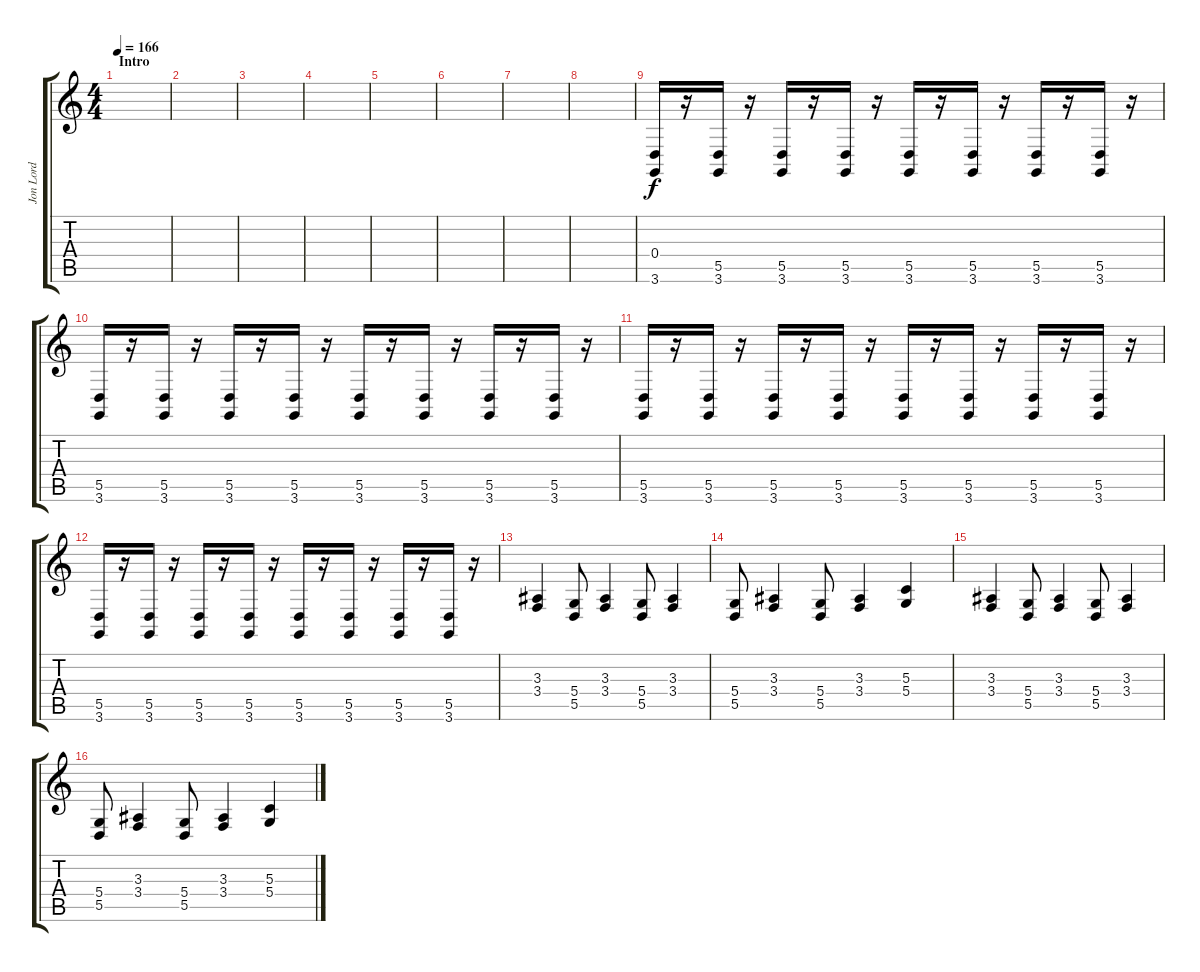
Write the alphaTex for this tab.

\track ("Jon Lord" "Jon Lord") {instrument rockorgan}
\staff {score tabs}
\tuning (E4 B3 G3 D3 A2 E2) {hide}
\ts (4 4)
\section ("" "Intro")
\tempo 166
\clef g2
\ks c
|
|
|
|
|
|
|
|
(0.4 3.6).16 r.16 (5.5 3.6).16 r.16 (5.5 3.6).16 r.16 (5.5 3.6).16 r.16 (5.5 3.6).16 r.16 (5.5 3.6).16 r.16 (5.5 3.6).16 r.16 (5.5 3.6).16 r.16 |
(5.5 3.6).16 r.16 (5.5 3.6).16 r.16 (5.5 3.6).16 r.16 (5.5 3.6).16 r.16 (5.5 3.6).16 r.16 (5.5 3.6).16 r.16 (5.5 3.6).16 r.16 (5.5 3.6).16 r.16 |
(5.5 3.6).16 r.16 (5.5 3.6).16 r.16 (5.5 3.6).16 r.16 (5.5 3.6).16 r.16 (5.5 3.6).16 r.16 (5.5 3.6).16 r.16 (5.5 3.6).16 r.16 (5.5 3.6).16 r.16 |
(5.5 3.6).16 r.16 (5.5 3.6).16 r.16 (5.5 3.6).16 r.16 (5.5 3.6).16 r.16 (5.5 3.6).16 r.16 (5.5 3.6).16 r.16 (5.5 3.6).16 r.16 (5.5 3.6).16 r.16 |
(3.3 3.4).4 (5.4 5.5).8 (3.3 3.4).4 (5.4 5.5).8 (3.3 3.4).4 |
(5.4 5.5).8 (3.3 3.4).4 (5.4 5.5).8 (3.3 3.4).4 (5.3 5.4).4 |
(3.3 3.4).4 (5.4 5.5).8 (3.3 3.4).4 (5.4 5.5).8 (3.3 3.4).4 |
(5.4 5.5).8 (3.3 3.4).4 (5.4 5.5).8 (3.3 3.4).4 (5.3 5.4).4
